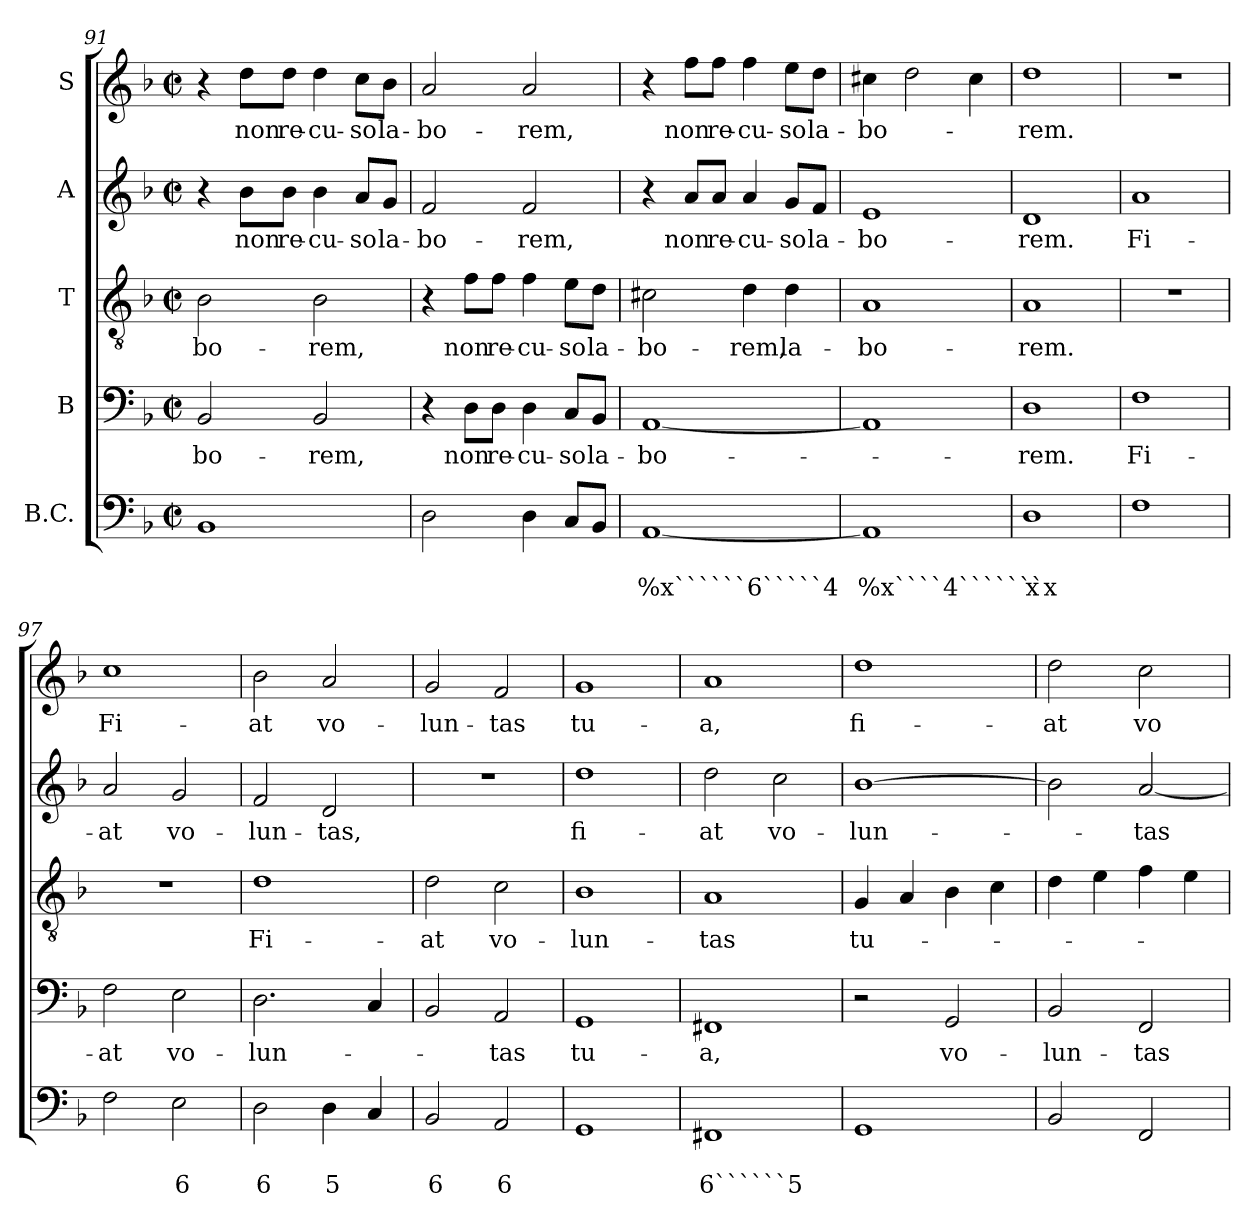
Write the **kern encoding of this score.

**kern	**text	**text	**kern	**text	**kern	**text	**kern	**text	**kern	**text
*part5	*part5	*part5	*part4	*part4	*part3	*part3	*part2	*part2	*part1	*part1
*staff5	*staff5	*staff5	*staff4	*staff4	*staff3	*staff3	*staff2	*staff2	*staff1	*staff1
*I"B.C.	*	*	*I"B	*	*I"T	*	*I"A	*	*I"S	*
*clefF4	*	*	*clefF4	*	*clefGv2	*	*clefG2	*	*clefG2	*
*k[b-]	*	*	*k[b-]	*	*k[b-]	*	*k[b-]	*	*k[b-]	*
*F:	*	*	*F:	*	*F:	*	*F:	*	*F:	*
*M2/2	*	*	*M2/2	*	*M2/2	*	*M2/2	*	*M2/2	*
*met(c|)	*	*	*met(c|)	*	*met(c|)	*	*met(c|)	*	*met(c|)	*
=91	=91	=91	=91	=91	=91	=91	=91	=91	=91	=91
!	!	!	!	!LO:LY:b	!	!LO:LY:b	!	!	!	!
1BB-	.	.	2BB-/	-bo-	2B-\	-bo-	4r	.	4r	.
!	!	!	!	!	!	!	!	!LO:LY:b	!	!LO:LY:b
.	.	.	.	.	.	.	8b-\L	non	8dd\L	non
!	!	!	!	!	!	!	!	!LO:LY:b	!	!LO:LY:b
.	.	.	.	.	.	.	8b-\J	re-	8dd\J	re-
!	!	!	!	!LO:LY:b	!	!LO:LY:b	!	!LO:LY:b	!	!LO:LY:b
.	.	.	2BB-/	-rem,	2B-\	-rem,	4b-\	-cu-	4dd\	-cu-
!	!	!	!	!	!	!	!	!LO:LY:b	!	!LO:LY:b
.	.	.	.	.	.	.	8a/L	-so	8cc\L	-so
!	!	!	!	!	!	!	!	!LO:LY:b	!	!LO:LY:b
.	.	.	.	.	.	.	8g/J	la-	8b-\J	la-
=92	=92	=92	=92	=92	=92	=92	=92	=92	=92	=92
!	!	!	!	!	!	!	!	!LO:LY:b	!	!LO:LY:b
2D\	.	.	4r	.	4r	.	2f/	-bo-	2a/	-bo-
!	!	!	!	!LO:LY:b	!	!LO:LY:b	!	!	!	!
.	.	.	8D\L	non	8f\L	non	.	.	.	.
!	!	!	!	!LO:LY:b	!	!LO:LY:b	!	!	!	!
.	.	.	8D\J	re-	8f\J	re-	.	.	.	.
!	!	!	!	!LO:LY:b	!	!LO:LY:b	!	!LO:LY:b	!	!LO:LY:b
4D\	.	.	4D\	-cu-	4f\	-cu-	2f/	-rem,	2a/	-rem,
!	!	!	!	!LO:LY:b	!	!LO:LY:b	!	!	!	!
8C/L	.	.	8C/L	-so	8e\L	-so	.	.	.	.
!	!	!	!	!LO:LY:b	!	!LO:LY:b	!	!	!	!
8BB-/J	.	.	8BB-/J	la-	8d\J	la-	.	.	.	.
!!LO:PB:g=z
=93	=93	=93	=93	=93	=93	=93	=93	=93	=93	=93
!	!	!LO:LY:b	!	!LO:LY:b	!	!LO:LY:b	!	!	!	!
[1AA	.	%x``````6`````4	[1AA	-bo-	2c#X\	-bo-	4r	.	4r	.
!	!	!	!	!	!	!	!	!LO:LY:b	!	!LO:LY:b
.	.	.	.	.	.	.	8a/L	non	8ff\L	non
!	!	!	!	!	!	!	!	!LO:LY:b	!	!LO:LY:b
.	.	.	.	.	.	.	8a/J	re-	8ff\J	re-
!	!	!	!	!	!	!LO:LY:b	!	!LO:LY:b	!	!LO:LY:b
.	.	.	.	.	4d\	-rem,	4a/	-cu-	4ff\	-cu-
!	!	!	!	!	!	!LO:LY:b	!	!LO:LY:b	!	!LO:LY:b
.	.	.	.	.	4d\	la-	8g/L	-so	8ee\L	-so
!	!	!	!	!	!	!	!	!LO:LY:b	!	!LO:LY:b
.	.	.	.	.	.	.	8f/J	la-	8dd\J	la-
=94	=94	=94	=94	=94	=94	=94	=94	=94	=94	=94
!	!	!LO:LY:b	!	!	!	!LO:LY:b	!	!LO:LY:b	!	!LO:LY:b
1AA]	.	%x````4```````x	1AA]	.	1A	-bo-	1e	-bo-	4cc#X\	-bo-
.	.	.	.	.	.	.	.	.	2dd\	.
.	.	.	.	.	.	.	.	.	4cc#\	.
=95	=95	=95	=95	=95	=95	=95	=95	=95	=95	=95
!	!	!LO:LY:b	!	!LO:LY:b	!	!LO:LY:b	!	!LO:LY:b	!	!LO:LY:b
1D	.	x	1D	-rem.	1A	-rem.	1d	-rem.	1dd	-rem.
=96	=96	=96	=96	=96	=96	=96	=96	=96	=96	=96
!	!	!	!	!LO:LY:b	!	!	!	!LO:LY:b	!	!
1F	.	.	1F	Fi-	1r	.	1a	Fi-	1r	.
=97	=97	=97	=97	=97	=97	=97	=97	=97	=97	=97
!	!	!	!	!LO:LY:b	!	!	!	!LO:LY:b	!	!LO:LY:b
2F\	.	.	2F\	-at	1r	.	2a/	-at	1cc	Fi-
!	!	!LO:LY:b	!	!LO:LY:b	!	!	!	!LO:LY:b	!	!
2E\	.	6	2E\	vo-	.	.	2g/	vo-	.	.
=98	=98	=98	=98	=98	=98	=98	=98	=98	=98	=98
!	!	!LO:LY:b	!	!LO:LY:b	!	!LO:LY:b	!	!LO:LY:b	!	!LO:LY:b
2D\	.	6	2.D\	-lun-	1d	Fi-	2f/	-lun-	2b-\	-at
!	!	!LO:LY:b	!	!	!	!	!	!LO:LY:b	!	!LO:LY:b
4D\	.	5	.	.	.	.	2d/	-tas,	2a/	vo-
4C/	.	.	4C/	.	.	.	.	.	.	.
=99	=99	=99	=99	=99	=99	=99	=99	=99	=99	=99
!	!	!LO:LY:b	!	!	!	!LO:LY:b	!	!	!	!LO:LY:b
2BB-/	.	6	2BB-/	.	2d\	-at	1r	.	2g/	-lun-
!	!	!LO:LY:b	!	!LO:LY:b	!	!LO:LY:b	!	!	!	!LO:LY:b
2AA/	.	6	2AA/	-tas	2c\	vo-	.	.	2f/	-tas
!!LO:LB:g=z
=100	=100	=100	=100	=100	=100	=100	=100	=100	=100	=100
!	!	!	!	!LO:LY:b	!	!LO:LY:b	!	!LO:LY:b	!	!LO:LY:b
1GG	.	.	1GG	tu-	1B-	-lun-	1dd	fi-	1g	tu-
=101	=101	=101	=101	=101	=101	=101	=101	=101	=101	=101
!	!	!LO:LY:b	!	!LO:LY:b	!	!LO:LY:b	!	!LO:LY:b	!	!LO:LY:b
1FF#X	.	6``````5	1FF#X	-a,	1A	-tas	2dd\	-at	1a	-a,
!	!	!	!	!	!	!	!	!LO:LY:b	!	!
.	.	.	.	.	.	.	2cc\	vo-	.	.
=102	=102	=102	=102	=102	=102	=102	=102	=102	=102	=102
!	!	!	!	!	!	!LO:LY:b	!	!LO:LY:b	!	!LO:LY:b
1GG	.	.	2r	.	4G/	tu-	[1b-	-lun-	1dd	fi-
.	.	.	.	.	4A/	.	.	.	.	.
!	!	!	!	!LO:LY:b	!	!	!	!	!	!
.	.	.	2GG/	vo-	4B-\	.	.	.	.	.
.	.	.	.	.	4c\	.	.	.	.	.
=103	=103	=103	=103	=103	=103	=103	=103	=103	=103	=103
!	!	!	!	!LO:LY:b	!	!	!	!	!	!LO:LY:b
2BB-/	.	.	2BB-/	-lun-	4d\	.	2b-\]	.	2dd\	-at
.	.	.	.	.	4e\	.	.	.	.	.
!	!	!	!	!LO:LY:b	!	!	!	!LO:LY:b	!	!LO:LY:b
2FF/	.	.	2FF/	-tas	4f\	.	[2a/	-tas	2cc\	vo-
.	.	.	.	.	4e\	.	.	.	.	.
=	=	=	=	=	=	=	=	=	=	=
*-	*-	*-	*-	*-	*-	*-	*-	*-	*-	*-
